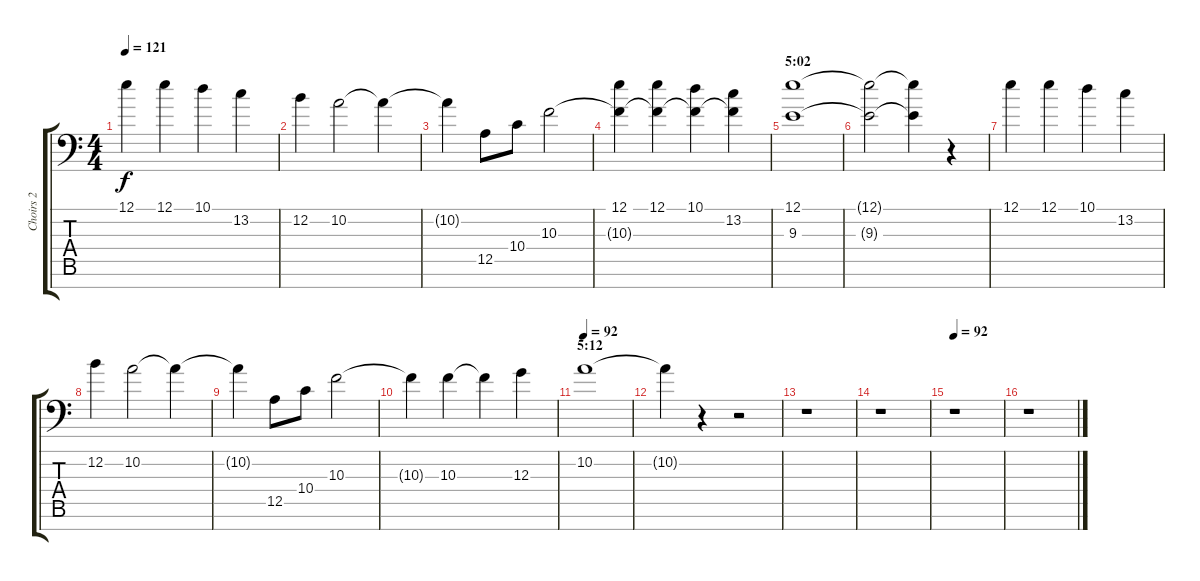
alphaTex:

\track ("Choirs 2" "Choirs 2") {instrument pad4choir}
\staff {score tabs}
\tuning (E4 B3 G3 D3 A2 E2 C-1) {hide}
\ts (4 4)
\tempo 121
\clef f4
\ks c
12.1.4{dy f} 12.1.4 10.1.4 13.2.4 |
12.2.4 10.2.2 10.2{t}.4 |
10.2{t}.4 12.5.8 10.4.8 10.3.2 |
(12.1 10.3{t}).4 (12.1 10.3{t}).4 (10.1 10.3{t}).4 (13.2 10.3{t}).4 |
\section ("" "5:02")
(12.1 9.3).1 |
(12.1{t} 9.3{t}).2 (12.1{t} 9.3{t}).4 r.4 |
12.1.4 12.1.4 10.1.4 13.2.4 |
12.2.4 10.2.2 10.2{t}.4 |
10.2{t}.4 12.5.8 10.4.8 10.3.2 |
10.3{t}.4 10.3.4 10.3{t}.4 12.3.4 |
\section ("" "5:12")
\tempo 92
10.2.1 |
10.2{t}.4 r.4 r.2 |
r.1 |
r.1 |
\tempo 92
r.1 |
r.1
